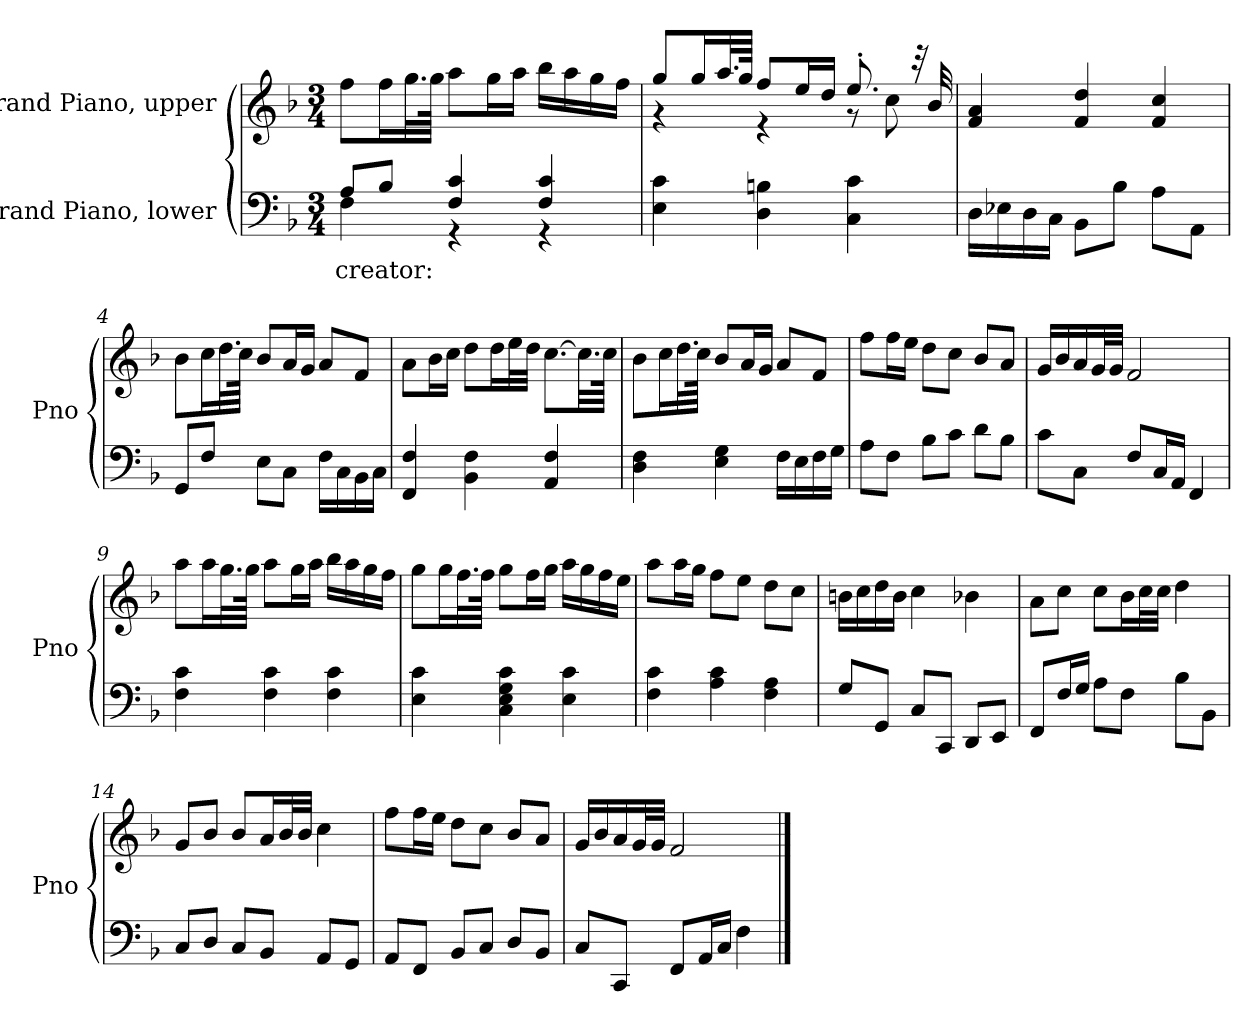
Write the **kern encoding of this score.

**kern	**text	**kern
*part2	*part2	*part1
*staff2	*staff2	*staff1
*I"Grand Piano, lower	*	*I"Grand Piano, upper
*I'Pno	*	*I'Pno
*clefF4	*	*clefG2
*k[b-]	*	*k[b-]
*M3/4	*	*M3/4
*MM60	*	*MM60
=1	=1	=1
!	!LO:LY:b	!
*^	*	*
8A/L	4F\	creator:	8ff\L
8B-/J	.	.	16ff\L
.	.	.	32.gg\L
.	.	.	64gg\JJJk
4F/ 4c/	4r	.	8aa\L
.	.	.	16gg\L
.	.	.	16aa\JJ
4F/ 4c/	4r	.	16bb-\LL
.	.	.	16aa\
.	.	.	16gg\
.	.	.	16ff\JJ
*v	*v	*	*
=2	=2	=2
*	*	*^
4E\ 4c\	.	8gg/L	4r
.	.	16gg/L	.
.	.	32.aa/L	.
.	.	64gg/JJJk	.
4D\ 4Bn\	.	8ff/L	4r
.	.	16ee/L	.
.	.	16dd/JJ	.
4C\ 4c\	.	8.ee'/	8r
.	.	.	8cc\
.	.	32r	.
.	.	32b-/	.
*	*	*v	*v
=3	=3	=3
16D\LL	.	4f/ 4a/
16E-X\	.	.
16D\	.	.
16C\JJ	.	.
8BB-\L	.	4f/ 4dd/
8B-\J	.	.
8A\L	.	4f/ 4cc/
8AA\J	.	.
!!LO:LB:g=z
=4	=4	=4
8GG/L	.	8b-\L
8F/J	.	16cc\L
.	.	32.dd\L
.	.	64cc\JJJk
8E\L	.	8b-/L
8C\J	.	16a/L
.	.	16g/JJ
16F\LL	.	8a/L
16C\	.	.
16BB-\	.	8f/J
16C\JJ	.	.
=5	=5	=5
4FF/ 4F/	.	8a\L
.	.	16b-\L
.	.	16cc\JJ
4BB-\ 4F\	.	8dd\L
.	.	16dd\L
.	.	32ee\L
.	.	32dd\JJJ
4AA/ 4F/	.	[8.cc\L
.	.	32.cc\LL]
.	.	64cc\JJJk
=6	=6	=6
4D\ 4F\	.	8b-\L
.	.	16cc\L
.	.	32.dd\L
.	.	64cc\JJJk
4E\ 4G\	.	8b-/L
.	.	16a/L
.	.	16g/JJ
16F\LL	.	8a/L
16E\	.	.
16F\	.	8f/J
16G\JJ	.	.
=7	=7	=7
8A\L	.	8ff\L
8F\J	.	16ff\L
.	.	16ee\JJ
8B-\L	.	8dd\L
8c\J	.	8cc\J
8d\L	.	8b-/L
8B-\J	.	8a/J
!!LO:LB:g=z
=8	=8	=8
8c\L	.	16g/LL
.	.	16b-/
8C\J	.	16a/
.	.	32g/L
.	.	32g/JJJ
8F/L	.	2f/
16C/L	.	.
16AA/JJ	.	.
4FF/	.	.
=9	=9	=9
4F\ 4c\	.	8aa\L
.	.	16aa\L
.	.	32.gg\L
.	.	64gg\JJJk
4F\ 4c\	.	8aa\L
.	.	16gg\L
.	.	16aa\JJ
4F\ 4c\	.	16bb-\LL
.	.	16aa\
.	.	16gg\
.	.	16ff\JJ
=10	=10	=10
4E\ 4c\	.	8gg\L
.	.	16gg\L
.	.	32.ff\L
.	.	64ff\JJJk
4C\ 4E\ 4G\ 4c\	.	8gg\L
.	.	16ff\L
.	.	16gg\JJ
4E\ 4c\	.	16aa\LL
.	.	16gg\
.	.	16ff\
.	.	16ee\JJ
=11	=11	=11
4F\ 4c\	.	8aa\L
.	.	16aa\L
.	.	16gg\JJ
4A\ 4c\	.	8ff\L
.	.	8ee\J
4F\ 4A\	.	8dd\L
.	.	8cc\J
!!LO:LB:g=z
=12	=12	=12
8G/L	.	16bn\LL
.	.	16cc\
8GG/J	.	16dd\
.	.	16b\JJ
8C/L	.	4cc\
8CC/J	.	.
8DD/L	.	4b-X\
8EE/J	.	.
=13	=13	=13
8FF/L	.	8a\L
16F/L	.	8cc\J
16G/JJ	.	.
8A\L	.	8cc\L
8F\J	.	16b-\L
.	.	32cc\L
.	.	32cc\JJJ
8B-\L	.	4dd\
8BB-\J	.	.
=14	=14	=14
8C/L	.	8g/L
8D/J	.	8b-/J
8C/L	.	8b-/L
8BB-/J	.	16a/L
.	.	32b-/L
.	.	32b-/JJJ
8AA/L	.	4cc\
8GG/J	.	.
=15	=15	=15
8AA/L	.	8ff\L
8FF/J	.	16ff\L
.	.	16ee\JJ
8BB-/L	.	8dd\L
8C/J	.	8cc\J
8D/L	.	8b-/L
8BB-/J	.	8a/J
=16	=16	=16
8C/L	.	16g/LL
.	.	16b-/
8CC/J	.	16a/
.	.	32g/L
.	.	32g/JJJ
8FF/L	.	2f/
16AA/L	.	.
16C/JJ	.	.
4F\	.	.
==	==	==
*-	*-	*-
